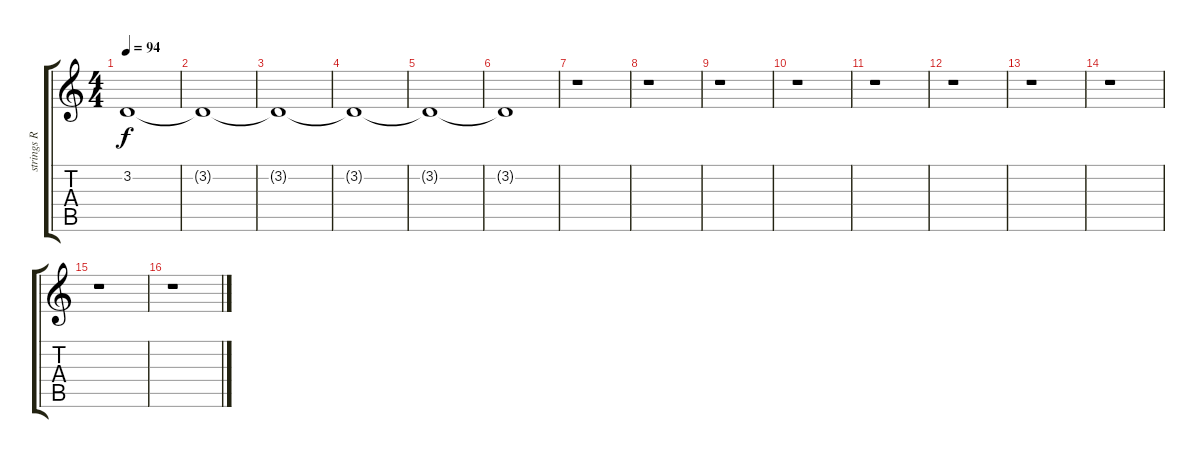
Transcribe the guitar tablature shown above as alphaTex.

\track ("strings R" "strings R") {instrument tremolostrings}
\staff {score tabs}
\tuning (E4 B3 G3 D3 A2 E2) {hide}
\ts (4 4)
\tempo 94
\clef g2
\ks c
3.2{t}.1{dy f} |
3.2{t}.1 |
3.2{t}.1 |
3.2{t}.1 |
3.2{t}.1 |
3.2{t}.1 |
r.1 |
r.1 |
r.1 |
r.1 |
r.1 |
r.1 |
r.1 |
r.1 |
r.1 |
r.1
